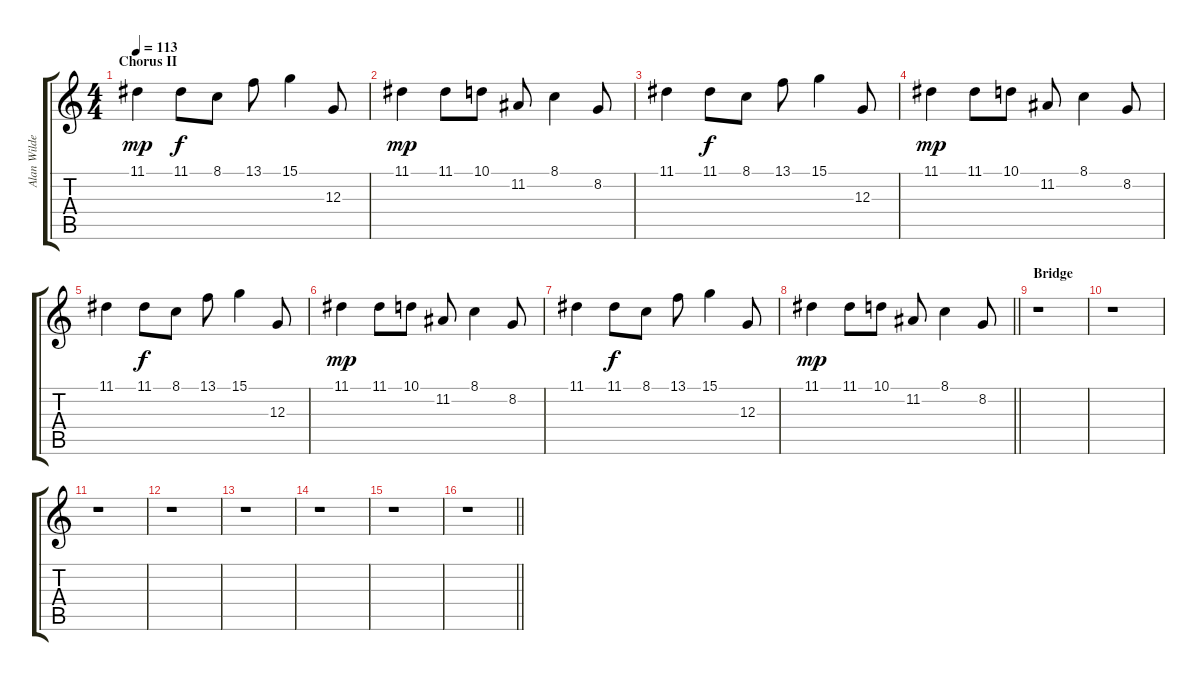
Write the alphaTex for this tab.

\track ("Alan Wilder - Synth III" "Alan Wilde") {instrument musicbox}
\staff {score tabs}
\tuning (E4 B3 G3 D3 A2 E2) {hide}
\ts (4 4)
\section ("" "Chorus II")
\tempo 113
\clef g2
\ks c
11.1.4{dy mp} 11.1.8{dy f} 8.1.8 13.1.8 15.1.4 12.3.8 |
11.1.4{dy mp} 11.1.8 10.1.8 11.2.8 8.1.4 8.2.8 |
11.1.4 11.1.8{dy f} 8.1.8 13.1.8 15.1.4 12.3.8 |
11.1.4{dy mp} 11.1.8 10.1.8 11.2.8 8.1.4 8.2.8 |
11.1.4 11.1.8{dy f} 8.1.8 13.1.8 15.1.4 12.3.8 |
11.1.4{dy mp} 11.1.8 10.1.8 11.2.8 8.1.4 8.2.8 |
11.1.4 11.1.8{dy f} 8.1.8 13.1.8 15.1.4 12.3.8 |
\barLineRight lightlight
11.1.4{dy mp} 11.1.8 10.1.8 11.2.8 8.1.4 8.2.8 |
\section ("" "Bridge")
r.1 |
r.1 |
r.1 |
r.1 |
r.1 |
r.1 |
r.1 |
\barLineRight lightlight
r.1
